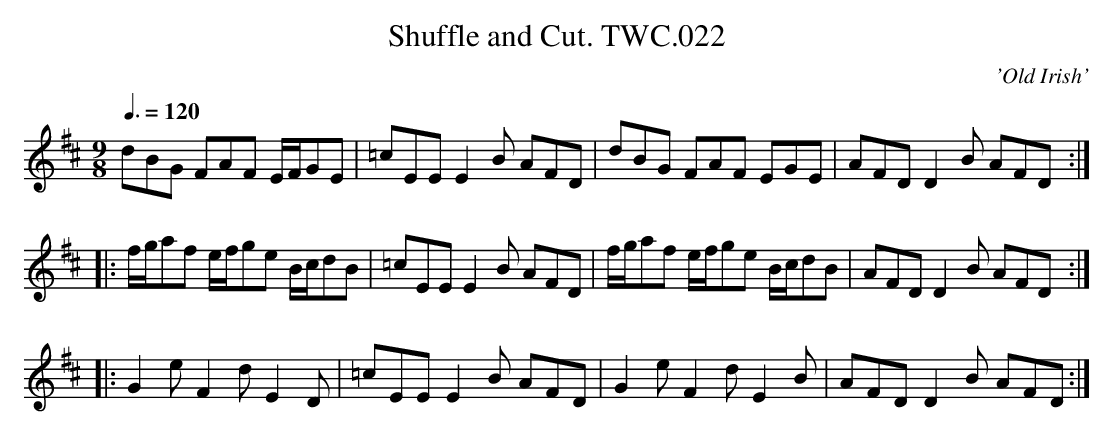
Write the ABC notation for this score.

X:1
T:Shuffle and Cut. TWC.022
M:9/8
L:1/8
Q:3/8=120
C:'Old Irish'
K:D
dBG FAF E/F/GE|=cEE E2B AFD|dBG FAF EGE|AFD D2B AFD:|
|:f/g/af e/f/ge B/c/dB|=cEE E2B AFD|f/g/af e/f/ge B/c/dB|AFD D2B AFD:|
|:G2e F2d E2D|=cEE E2B AFD|G2e F2d E2B|AFD D2B AFD:|
